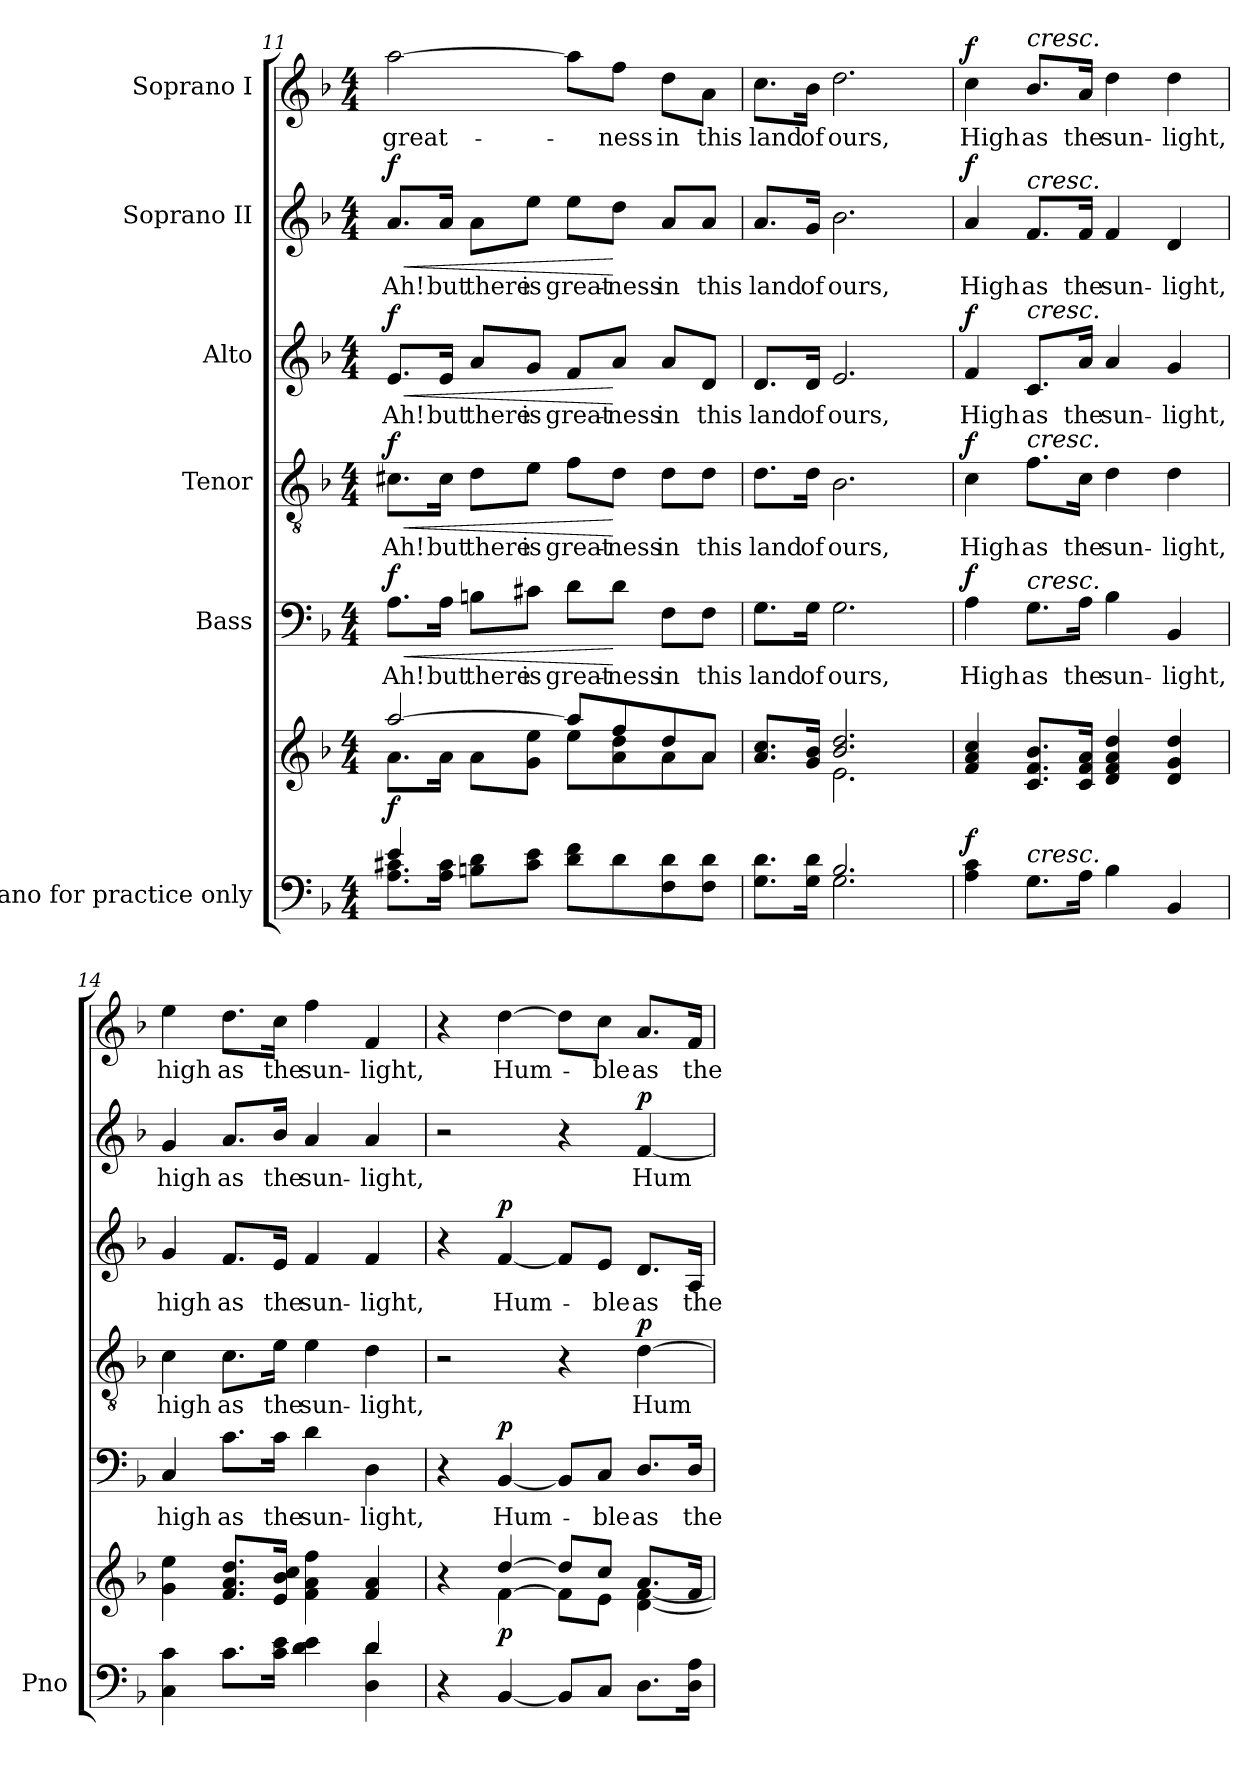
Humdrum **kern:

**kern	**kern	**dynam	**kern	**text	**dynam	**kern	**text	**dynam	**kern	**text	**dynam	**kern	**text	**dynam	**kern	**text	**dynam
*part6	*part6	*part6	*part5	*part5	*part5	*part4	*part4	*part4	*part3	*part3	*part3	*part2	*part2	*part2	*part1	*part1	*part1
*staff7	*staff6	*staff6/7	*staff5	*staff5	*staff5	*staff4	*staff4	*staff4	*staff3	*staff3	*staff3	*staff2	*staff2	*staff2	*staff1	*staff1	*staff1
*I"Piano for practice only	*	*	*I"Bass	*	*	*I"Tenor	*	*	*I"Alto	*	*	*I"Soprano II	*	*	*I"Soprano I	*	*
*I'Pno	*	*	*	*	*	*	*	*	*	*	*	*	*	*	*	*	*
*clefF4	*clefG2	*	*clefF4	*	*	*clefGv2	*	*	*clefG2	*	*	*clefG2	*	*	*clefG2	*	*
*k[b-]	*k[b-]	*	*k[b-]	*	*	*k[b-]	*	*	*k[b-]	*	*	*k[b-]	*	*	*k[b-]	*	*
*M4/4	*M4/4	*	*M4/4	*	*	*M4/4	*	*	*M4/4	*	*	*M4/4	*	*	*M4/4	*	*
=11	=11	=11	=11	=11	=11	=11	=11	=11	=11	=11	=11	=11	=11	=11	=11	=11	=11
*^	*^	*	*	*	*	*	*	*	*	*	*	*	*	*	*	*	*
!	!	!	!	!LO:DY:a=2	!	!	!LO:HP:b	!	!	!LO:HP:b	!	!	!LO:HP:b	!	!	!LO:HP:b	!	!	!
!	!	!	!	!	!	!	!LO:DY:n=1:a	!	!	!LO:DY:n=1:a	!	!	!LO:DY:n=1:a	!	!	!LO:DY:n=1:a	!	!	!
4e/	8.A\ 8.c#X\L	[2aa/	8.a\L	f	8.A\L	Ah!	< f	8.c#X\L	Ah!	< f	8.e/L	Ah!	< f	8.a/L	Ah!	< f	[2aa\	great-	.
.	16A\ 16c#\Jk	.	16a\Jk	.	16A\Jk	but	.	16c#\Jk	but	.	16e/Jk	but	.	16a/Jk	but	.	.	.	.
8Bn\ 8d\L	2.ryy	.	8a\L	.	8Bn\L	there	.	8d\L	there	.	8a/L	there	.	8a\L	there	.	.	.	.
8c#\ 8e\J	.	.	8g\ 8ee\J	.	8c#X\J	is	.	8e\J	is	.	8g/J	is	.	8ee\J	is	.	.	.	.
8d\ 8f\L	.	8aa/L]	8ee\L	.	8d\L	great-	.	8f\L	great-	.	8f/L	great-	.	8ee\L	great-	.	8aa\L]	.	.
8d\	.	8ff/	8a\ 8dd\	.	8d\J	-ness	[	8d\J	-ness	[	8a/J	-ness	[	8dd\J	-ness	[	8ff\J	-ness	.
8F\ 8d\	.	8dd/	8a\	.	8F\L	in	.	8d\L	in	.	8a/L	in	.	8a/L	in	.	8dd\L	in	.
8F\ 8d\J	.	8a/J	8a\J	.	8F\J	this	.	8d\J	this	.	8d/J	this	.	8a/J	this	.	8a\J	this	.
=12	=12	=12	=12	=12	=12	=12	=12	=12	=12	=12	=12	=12	=12	=12	=12	=12	=12	=12	=12
8.G\ 8.d\L	4ryy	8.a/ 8.cc/L	4ryy	.	8.G\L	land	.	8.d\L	land	.	8.d/L	land	.	8.a/L	land	.	8.cc\L	land	.
16G\ 16d\Jk	.	16g/ 16b-/Jk	.	.	16G\Jk	of	.	16d\Jk	of	.	16d/Jk	of	.	16g/Jk	of	.	16b-\Jk	of	.
2.B-/	2.G\	2.b-/ 2.dd/	2.e\	.	2.G\	ours,	.	2.B-\	ours,	.	2.e/	ours,	.	2.b-\	ours,	.	2.dd\	ours,	.
=13	=13	=13	=13	=13	=13	=13	=13	=13	=13	=13	=13	=13	=13	=13	=13	=13	=13	=13	=13
!	!	!	!	!LO:DY:a=2	!	!	!LO:DY:a	!	!	!LO:DY:a	!	!	!LO:DY:a	!	!	!LO:DY:a	!	!	!LO:DY:a
*v	*v	*	*	*	*	*	*	*	*	*	*	*	*	*	*	*	*	*	*
*	*v	*v	*	*	*	*	*	*	*	*	*	*	*	*	*	*	*	*
4A\ 4c\	4f/ 4a/ 4cc/	f	4A\	High	f	4c\	High	f	4f/	High	f	4a/	High	f	4cc\	High	f
!	!	!	!	!	!	!	!	!	!	!	!	!	!	!	!LO:TX:a:i:t=cresc.	!	!
!	!	!	!	!	!	!	!	!	!	!	!	!LO:TX:a:i:t=cresc.	!	!	!	!	!
!	!	!	!	!	!	!	!	!	!LO:TX:a:i:t=cresc.	!	!	!	!	!	!	!	!
!	!	!	!	!	!	!LO:TX:a:i:t=cresc.	!	!	!	!	!	!	!	!	!	!	!
!	!	!	!LO:TX:a:i:t=cresc.	!	!	!	!	!	!	!	!	!	!	!	!	!	!
!LO:TX:a:i:t=cresc.	!	!	!	!	!	!	!	!	!	!	!	!	!	!	!	!	!
8.G\L	8.c/ 8.f/ 8.b-/L	.	8.G\L	as	.	8.f\L	as	.	8.c/L	as	.	8.f/L	as	.	8.b-/L	as	.
16A\Jk	16c/ 16f/ 16a/Jk	.	16A\Jk	the	.	16c\Jk	the	.	16a/Jk	the	.	16f/Jk	the	.	16a/Jk	the	.
4B-\	4d/ 4f/ 4a/ 4dd/	.	4B-\	sun-	.	4d\	sun-	.	4a/	sun-	.	4f/	sun-	.	4dd\	sun-	.
4BB-/	4d/ 4g/ 4dd/	.	4BB-/	-light,	.	4d\	-light,	.	4g/	-light,	.	4d/	-light,	.	4dd\	-light,	.
=14	=14	=14	=14	=14	=14	=14	=14	=14	=14	=14	=14	=14	=14	=14	=14	=14	=14
*^	*	*	*	*	*	*	*	*	*	*	*	*	*	*	*	*	*
4C\ 4c\	2.ryy	4g\ 4ee\	.	4C/	high	.	4c\	high	.	4g/	high	.	4g/	high	.	4ee\	high	.
8.c\L	.	8.f/ 8.a/ 8.dd/L	.	8.c\L	as	.	8.c\L	as	.	8.f/L	as	.	8.a/L	as	.	8.dd\L	as	.
16c\ 16e\Jk	.	16e/ 16b-/ 16cc/Jk	.	16c\Jk	the	.	16e\Jk	the	.	16e/Jk	the	.	16b-/Jk	the	.	16cc\Jk	the	.
4d\ 4e\	.	4f\ 4a\ 4ff\	.	4d\	sun-	.	4e\	sun-	.	4f/	sun-	.	4a/	sun-	.	4ff\	sun-	.
4d/	4D\ 4d\	4f/ 4a/	.	4D\	-light,	.	4d\	-light,	.	4f/	-light,	.	4a/	-light,	.	4f/	-light,	.
*v	*v	*	*	*	*	*	*	*	*	*	*	*	*	*	*	*	*	*
=15	=15	=15	=15	=15	=15	=15	=15	=15	=15	=15	=15	=15	=15	=15	=15	=15	=15
*	*^	*	*	*	*	*	*	*	*	*	*	*	*	*	*	*	*
*	*	*^	*	*	*	*	*	*	*	*	*	*	*	*	*	*	*	*
4r	4r	2.ryy	4ryy	.	4r	.	.	2r	.	.	4r	.	.	2r	.	.	4r	.	.
!	!	!	!	!LO:DY:b	!	!	!LO:DY:a	!	!	!	!	!	!LO:DY:a	!	!	!	!	!	!LO:DY:a
!	!	!	!	!	!	!	!	!	!	!	!	!	!	!	!	!	!	!	!LO:DY:n=1:a
[4BB-/	[4dd/	.	[4f\	p	[4BB-/	Hum-	p	.	.	.	[4f/	Hum-	p	.	.	.	[4dd\	Hum-	p other-dynamics
8BB-/L]	8dd/L]	.	8f\L]	.	8BB-/L]	.	.	4r	.	.	8f/L]	.	.	4r	.	.	8dd\L]	.	.
8C/J	8cc/J	.	8e\J	.	8C/J	-ble	.	.	.	.	8e/J	-ble	.	.	.	.	8cc\J	-ble	.
!	!	!	!	!	!	!	!	!	!	!LO:DY:a	!	!	!	!	!	!LO:DY:a	!	!	!
8.D\L	8.a/L	[4d\ [4f\	4ryy	.	8.D/L	as	.	[4d\	Hum-	p	8.d/L	as	.	[4f/	Hum-	p	8.a/L	as	.
16D\ 16A\Jk	16f/Jk	.	.	.	16D/Jk	the	.	.	.	.	16A/Jk	the	.	.	.	.	16f/Jk	the	.
*	*v	*v	*v	*	*	*	*	*	*	*	*	*	*	*	*	*	*	*	*
=	=	=	=	=	=	=	=	=	=	=	=	=	=	=	=	=	=
*-	*-	*-	*-	*-	*-	*-	*-	*-	*-	*-	*-	*-	*-	*-	*-	*-	*-
